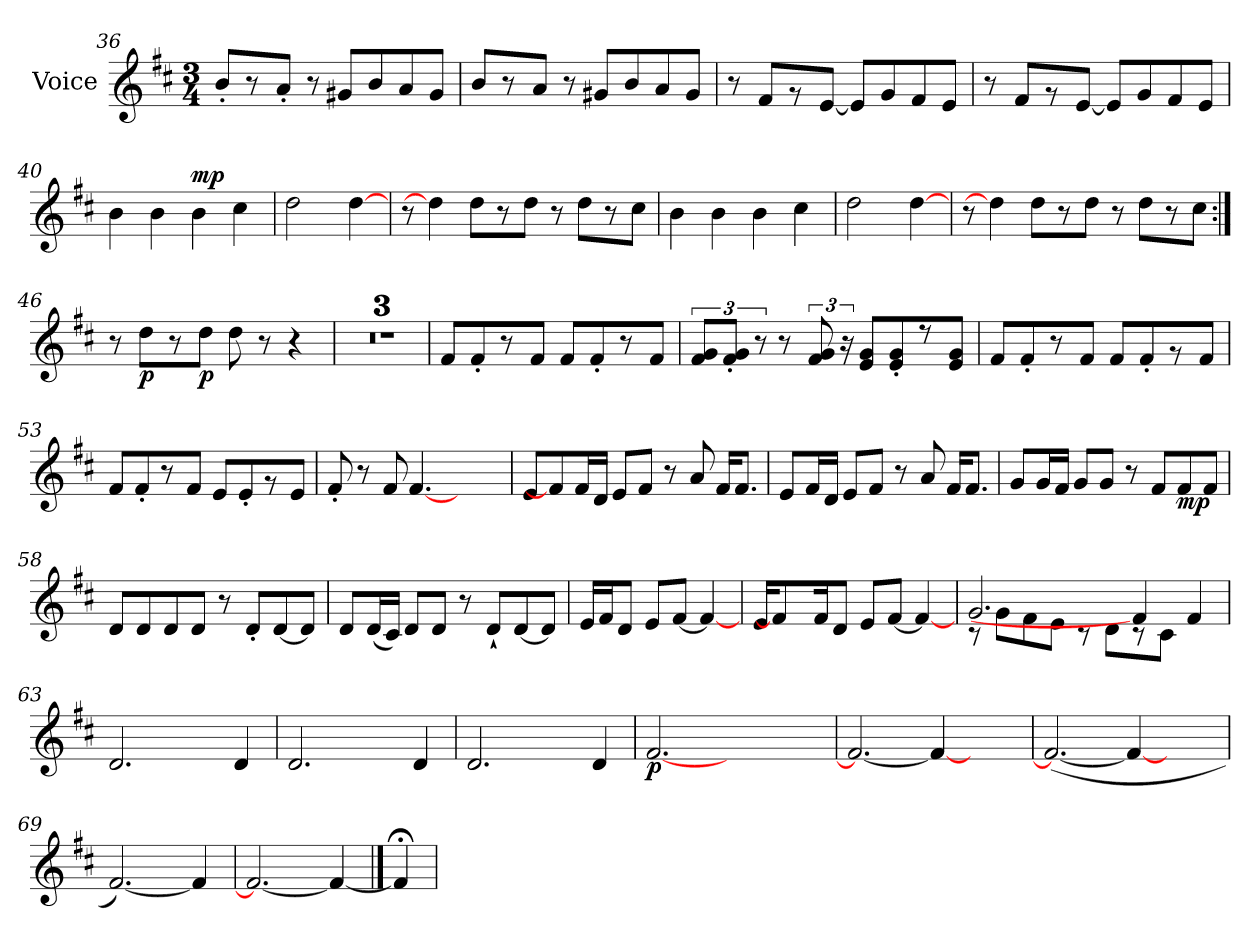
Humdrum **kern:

**kern	**dynam
*part1	*part1
*staff1	*staff1
*I"Voice	*
*I'V	*
!!LO:LB:g=z
*clefG2	*
*k[f#c#]	*
*M3/4	*
=36	=36
8b'/L	.
8r	.
8a'/J	.
8r	.
8g#X/L	.
8b/	.
8a/	.
8g#/J	.
=37	=37
8b/L	.
8r	.
8a/J	.
8r	.
8g#X/L	.
8b/	.
8a/	.
8g#/J	.
=38	=38
8r	.
8f#/L	.
8rg	.
[8e/J	.
8e/L]	.
8g/	.
8f#/	.
8e/J	.
=39	=39
8r	.
8f#/L	.
8rg	.
[8e/J	.
8e/L]	.
8g/	.
8f#/	.
8e/J	.
=40	=40
4b\	.
4b\	.
!	!LO:DY:a
4b\	mp
4cc#\	.
=41	=41
2dd\	.
[4dd\	.
!!LO:LB:g=z
=42	=42
8r	.
4dd\]	.
8dd\L	.
8r	.
8dd\J	.
8r	.
8dd\L	.
8r	.
8cc#\J	.
=43	=43
4b\	.
4b\	.
4b\	.
4cc#\	.
=44	=44
2dd\	.
[4dd\	.
=45	=45
8r	.
4dd\]	.
8dd\L	.
8r	.
8dd\J	.
8r	.
8dd\L	.
8r	.
8cc#\J	.
=46:|!	=46:|!
8r	.
!	!LO:DY:b
8dd\L	p
8r	.
!	!LO:DY:b
8dd\J	p
8dd\	.
8r	.
4r	.
=47	=47
2.r	.
=48	=48
2.r	.
=49	=49
2.r	.
!!LO:LB:g=z
=50	=50
8f#/L	.
8f#'/	.
8r	.
8f#/J	.
8f#/L	.
8f#'/	.
8r	.
8f#/J	.
=51	=51
12f#/ 12g/L	.
12f#/' 12g/'J	.
12r	.
8r	.
12f#/ 12g/	.
24r	.
8e/ 8g/L	.
8e/' 8g/'	.
8rdd	.
8e/ 8g/J	.
=52	=52
8f#/L	.
8f#'/	.
8r	.
8f#/J	.
8f#/L	.
8f#'/	.
8rg	.
8f#/J	.
=53	=53
8f#/L	.
8f#'/	.
8r	.
8f#/J	.
8e/L	.
8e'/	.
8rg	.
8e/J	.
=54	=54
8f#'/	.
8r	.
8f#/	.
[4.f#/	.
8ryy	.
8ryy	.
!!LO:LB:g=z
=55	=55
8e/L	.
8f#/]	.
16f#/L	.
16d/JJ	.
8e/L	.
8f#/J	.
8r	.
8a/	.
16f#/KL	.
8.f#/J	.
=56	=56
8e/L	.
16f#/L	.
16d/JJ	.
8e/L	.
8f#/J	.
8r	.
8a/	.
16f#/KL	.
8.f#/J	.
=57	=57
8g/L	.
16g/L	.
16f#/JJ	.
8g/L	.
8g/J	.
8r	.
8f#/L	.
!	!LO:DY:b
8f#/	mp
8f#/J	.
=58	=58
8d/L	.
8d/	.
8d/	.
8d/J	.
8r	.
8d'/L	.
[8d/	.
8d/J]	.
!!LO:PB:g=z
=59	=59
8d/L	.
(<16d/L	.
16c#/JJ)	.
8d/L	.
8d/J	.
8r	.
8d''/L	.
[8d/	.
8d/J]	.
=60	=60
16e/LL	.
16f#/J	.
8d/J	.
8e/L	.
[8f#/J	.
4f#/_	.
=61	=61
16e/LL	.
4f#/]	.
16f#/J	.
8d/J	.
8e/L	.
[8f#/J	.
4f#/_	.
=62	=62
*^	*
2.g/	8rc	.
.	8g\L	.
.	8f#\	.
.	8e\J	.
.	8rc	.
.	8d\L	.
4f#/]	8rc	.
.	8c#\J	.
4f#/	4ryy	.
*v	*v	*
=63	=63
2.d/	.
4ryy	.
4d/	.
=64	=64
2.d/	.
4ryy	.
4d/	.
=65	=65
2.d/	.
4ryy	.
4d/	.
!!LO:LB:g=z
=66	=66
!	!LO:DY:b
[2.f#	p
4ryy	.
2ryy	.
=67	=67
2.f#_	.
4f#_	.
4..ryy	.
=68	=68
(<2.f#_	.
4f#_	.
4..ryy	.
=69	=69
[2.f#)	.
4f#]	.
=70	=70
2.f#_	.
4f#_	.
==71	==71
4f#;<]	.
=	=
*-	*-
